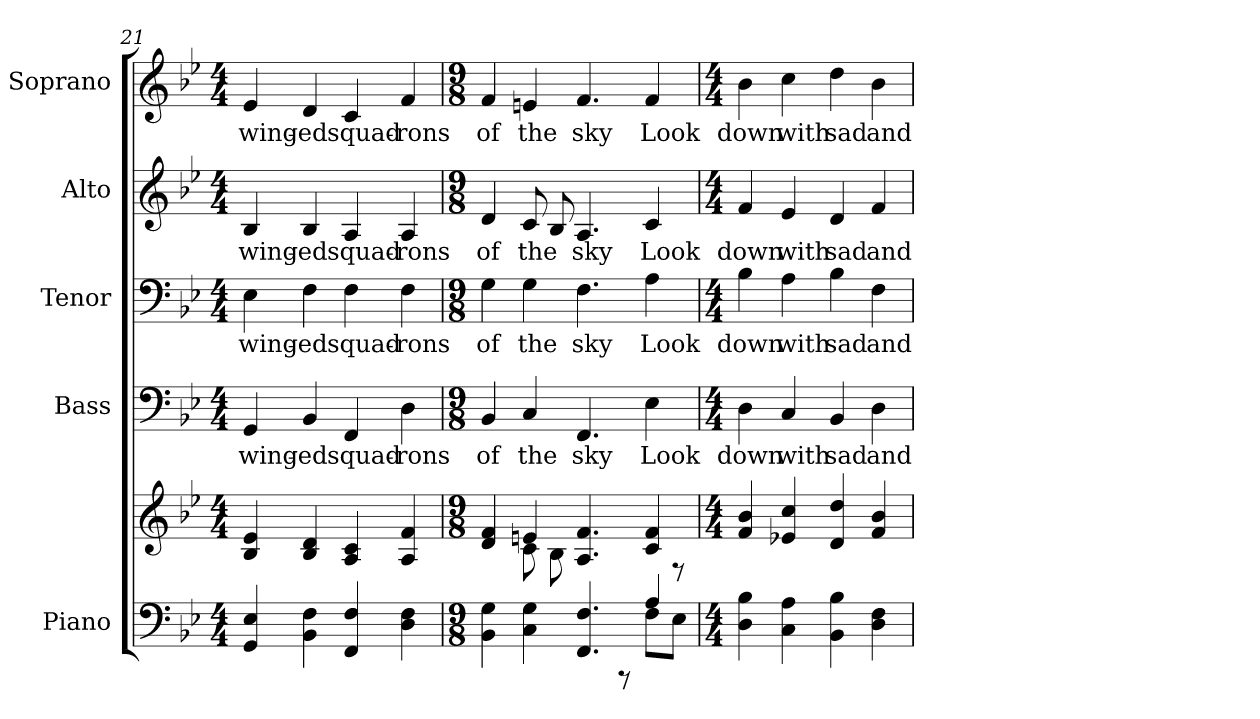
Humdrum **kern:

**kern	**kern	**kern	**text	**kern	**text	**kern	**text	**kern	**text
*part5	*part5	*part4	*part4	*part3	*part3	*part2	*part2	*part1	*part1
*staff6	*staff5	*staff4	*staff4	*staff3	*staff3	*staff2	*staff2	*staff1	*staff1
*I"Piano	*	*I"Bass	*	*I"Tenor	*	*I"Alto	*	*I"Soprano	*
*I'Pno.	*	*I'B.	*	*I'T.	*	*I'A.	*	*I'S.	*
!!LO:PB:g=z
*clefF4	*clefG2	*clefF4	*	*clefF4	*	*clefG2	*	*clefG2	*
*k[b-e-]	*k[b-e-]	*k[b-e-]	*	*k[b-e-]	*	*k[b-e-]	*	*k[b-e-]	*
*B-:	*B-:	*B-:	*	*B-:	*	*B-:	*	*B-:	*
*M4/4	*M4/4	*M4/4	*	*M4/4	*	*M4/4	*	*M4/4	*
=21	=21	=21	=21	=21	=21	=21	=21	=21	=21
!	!	!	!LO:LY:b:color=#000000	!	!	!	!	!	!
!	!	!	!	!	!LO:LY:b:color=#000000	!	!	!	!
!	!	!	!	!	!	!	!LO:LY:b:color=#000000	!	!
!	!	!	!	!	!	!	!	!	!LO:LY:b:color=#000000
4GGi/ 4E-i	4B-i/ 4e-i	4GGi/	wing-	4E-i\	wing-	4B-i/	wing-	4e-i/	wing-
!	!	!	!LO:LY:b:color=#000000	!	!	!	!	!	!
!	!	!	!	!	!LO:LY:b:color=#000000	!	!	!	!
!	!	!	!	!	!	!	!LO:LY:b:color=#000000	!	!
!	!	!	!	!	!	!	!	!	!LO:LY:b:color=#000000
4BB-i\ 4Fi	4B-i/ 4di	4BB-i/	-ed	4Fi\	-ed	4B-i/	-ed	4di/	-ed
!	!	!	!LO:LY:b:color=#000000	!	!	!	!	!	!
!	!	!	!	!	!LO:LY:b:color=#000000	!	!	!	!
!	!	!	!	!	!	!	!LO:LY:b:color=#000000	!	!
!	!	!	!	!	!	!	!	!	!LO:LY:b:color=#000000
4FFi/ 4Fi	4Ai/ 4ci	4FFi/	squad-	4Fi\	squad-	4Ai/	squad-	4ci/	squad-
!	!	!	!LO:LY:b:color=#000000	!	!	!	!	!	!
!	!	!	!	!	!LO:LY:b:color=#000000	!	!	!	!
!	!	!	!	!	!	!	!LO:LY:b:color=#000000	!	!
!	!	!	!	!	!	!	!	!	!LO:LY:b:color=#000000
4Di\ 4Fi	4Ai/ 4fi	4Di\	-rons	4Fi\	-rons	4Ai/	-rons	4fi/	-rons
=22	=22	=22	=22	=22	=22	=22	=22	=22	=22
*M9/8	*M9/8	*M9/8	*	*M9/8	*	*M9/8	*	*M9/8	*
*^	*^	*	*	*	*	*	*	*	*
!	!	!	!	!	!LO:LY:b:color=#000000	!	!	!	!	!	!
!	!	!	!	!	!	!	!LO:LY:b:color=#000000	!	!	!	!
!	!	!	!	!	!	!	!	!	!LO:LY:b:color=#000000	!	!
!	!	!	!	!	!	!	!	!	!	!	!LO:LY:b:color=#000000
4BB-i\ 4Gi	2ryy	4di/ 4fi	4ryy	4BB-i/	of	4Gi\	of	4di/	of	4fi/	of
!	!	!	!	!	!LO:LY:b:color=#000000	!	!	!	!	!	!
!	!	!	!	!	!	!	!LO:LY:b:color=#000000	!	!	!	!
!	!	!	!	!	!	!	!	!	!LO:LY:b:color=#000000	!	!
!	!	!	!	!	!	!	!	!	!	!	!LO:LY:b:color=#000000
4Ci\ 4Gi	.	4eni/	8ci\	4Ci/	the	4Gi\	the	8ci/	the	4eni/	the
.	.	.	8B-i\	.	.	.	.	8B-i/	.	.	.
!	!	!	!	!	!LO:LY:b:color=#000000	!	!	!	!	!	!
!	!	!	!	!	!	!	!LO:LY:b:color=#000000	!	!	!	!
!	!	!	!	!	!	!	!	!	!LO:LY:b:color=#000000	!	!
!	!	!	!	!	!	!	!	!	!	!	!LO:LY:b:color=#000000
4.FFi/ 4.Fi	4ryy	4.Ai/ 4.fi	2ryy	4.FFi/	sky	4.Fi\	sky	4.Ai/	sky	4.fi/	sky
.	8r	.	.	.	.	.	.	.	.	.	.
!	!	!	!	!	!LO:LY:b:color=#000000	!	!	!	!	!	!
!	!	!	!	!	!	!	!LO:LY:b:color=#000000	!	!	!	!
!	!	!	!	!	!	!	!	!	!LO:LY:b:color=#000000	!	!
!	!	!	!	!	!	!	!	!	!	!	!LO:LY:b:color=#000000
4Ai/	8Fi\L	4ci/ 4fi	.	4E-i\	Look	4Ai\	Look	4ci/	Look	4fi/	Look
.	8E-i\J	.	8r	.	.	.	.	.	.	.	.
*v	*v	*	*	*	*	*	*	*	*	*	*
*	*v	*v	*	*	*	*	*	*	*	*
!!LO:PB:g=z
=23	=23	=23	=23	=23	=23	=23	=23	=23	=23
*M4/4	*M4/4	*M4/4	*	*M4/4	*	*M4/4	*	*M4/4	*
*^	*^	*	*	*	*	*	*	*	*
!	!	!	!	!	!LO:LY:b:color=#000000	!	!	!	!	!	!
*v	*v	*	*	*	*	*	*	*	*	*	*
*	*v	*v	*	*	*	*	*	*	*	*
*^	*^	*	*	*	*	*	*	*	*
!	!	!	!	!	!	!	!LO:LY:b:color=#000000	!	!	!	!
*v	*v	*	*	*	*	*	*	*	*	*	*
*	*v	*v	*	*	*	*	*	*	*	*
*^	*^	*	*	*	*	*	*	*	*
!	!	!	!	!	!	!	!	!	!LO:LY:b:color=#000000	!	!
*v	*v	*	*	*	*	*	*	*	*	*	*
*	*v	*v	*	*	*	*	*	*	*	*
*^	*^	*	*	*	*	*	*	*	*
!	!	!	!	!	!	!	!	!	!	!	!LO:LY:b:color=#000000
*v	*v	*	*	*	*	*	*	*	*	*	*
*	*v	*v	*	*	*	*	*	*	*	*
4Di\ 4B-i	4fi/ 4b-i	4Di\	down	4B-i\	down	4fi/	down	4b-i\	down
!	!	!	!LO:LY:b:color=#000000	!	!	!	!	!	!
!	!	!	!	!	!LO:LY:b:color=#000000	!	!	!	!
!	!	!	!	!	!	!	!LO:LY:b:color=#000000	!	!
!	!	!	!	!	!	!	!	!	!LO:LY:b:color=#000000
4Ci\ 4Ai	4e-Xi/ 4cci	4Ci/	with	4Ai\	with	4e-i/	with	4cci\	with
!	!	!	!LO:LY:b:color=#000000	!	!	!	!	!	!
!	!	!	!	!	!LO:LY:b:color=#000000	!	!	!	!
!	!	!	!	!	!	!	!LO:LY:b:color=#000000	!	!
!	!	!	!	!	!	!	!	!	!LO:LY:b:color=#000000
4BB-i\ 4B-i	4di/ 4ddi	4BB-i/	sad	4B-i\	sad	4di/	sad	4ddi\	sad
!	!	!	!LO:LY:b:color=#000000	!	!	!	!	!	!
!	!	!	!	!	!LO:LY:b:color=#000000	!	!	!	!
!	!	!	!	!	!	!	!LO:LY:b:color=#000000	!	!
!	!	!	!	!	!	!	!	!	!LO:LY:b:color=#000000
4Di\ 4Fi	4fi/ 4b-i	4Di\	and	4Fi\	and	4fi/	and	4b-i\	and
=	=	=	=	=	=	=	=	=	=
*-	*-	*-	*-	*-	*-	*-	*-	*-	*-
